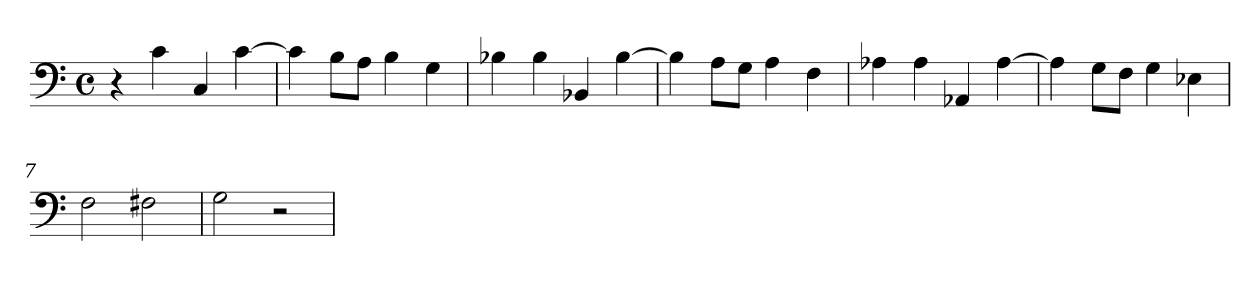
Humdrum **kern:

**kern
*part1
*staff1
*clefF4
*M4/4
*met(c)
=1
4r
4c
4C
[4c
=2
4c]
8BL
8AJ
4B
4G
=3
4B-X
4B-
4BB-X
[4B-
=4
4B-]
8AL
8GJ
4A
4F
=5
4A-X
4A-
4AA-X
[4A-
=6
4A-]
8GL
8FJ
4G
4E-X
!!LO:LB:g=z
=7
2F
2F#X
=8
2G
2r
=
*-
